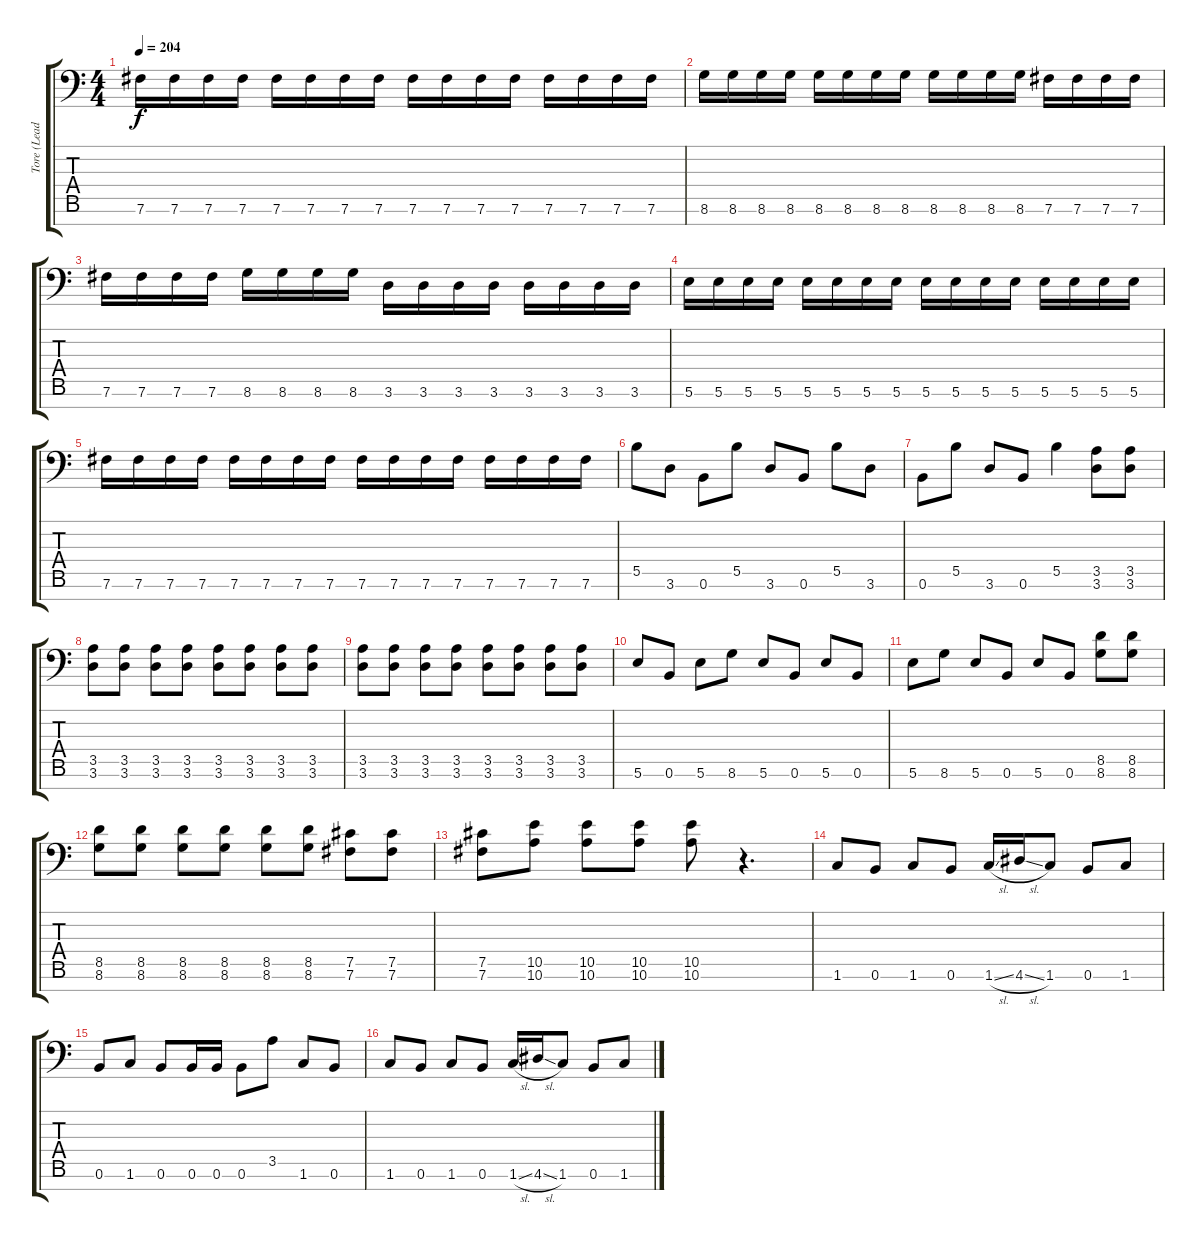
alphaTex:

\track ("Tore (Lead Guitar)" "Tore (Lead") {instrument distortionguitar}
\staff {score tabs}
\tuning (Db4 Ab3 E3 B2 Gb2 B1 Gb1) {hide}
\ts (4 4)
\tempo 204
\clef f4
\ks c
7.6.16{dy f} 7.6.16 7.6.16 7.6.16 7.6.16 7.6.16 7.6.16 7.6.16 7.6.16 7.6.16 7.6.16 7.6.16 7.6.16 7.6.16 7.6.16 7.6.16 |
8.6.16 8.6.16 8.6.16 8.6.16 8.6.16 8.6.16 8.6.16 8.6.16 8.6.16 8.6.16 8.6.16 8.6.16 7.6.16 7.6.16 7.6.16 7.6.16 |
7.6.16 7.6.16 7.6.16 7.6.16 8.6.16 8.6.16 8.6.16 8.6.16 3.6.16 3.6.16 3.6.16 3.6.16 3.6.16 3.6.16 3.6.16 3.6.16 |
5.6.16 5.6.16 5.6.16 5.6.16 5.6.16 5.6.16 5.6.16 5.6.16 5.6.16 5.6.16 5.6.16 5.6.16 5.6.16 5.6.16 5.6.16 5.6.16 |
7.6.16 7.6.16 7.6.16 7.6.16 7.6.16 7.6.16 7.6.16 7.6.16 7.6.16 7.6.16 7.6.16 7.6.16 7.6.16 7.6.16 7.6.16 7.6.16 |
5.5.8 3.6.8 0.6.8 5.5.8 3.6.8 0.6.8 5.5.8 3.6.8 |
0.6.8 5.5.8 3.6.8 0.6.8 5.5.4 (3.5 3.6).8 (3.5 3.6).8 |
(3.5 3.6).8 (3.5 3.6).8 (3.5 3.6).8 (3.5 3.6).8 (3.5 3.6).8 (3.5 3.6).8 (3.5 3.6).8 (3.5 3.6).8 |
(3.5 3.6).8 (3.5 3.6).8 (3.5 3.6).8 (3.5 3.6).8 (3.5 3.6).8 (3.5 3.6).8 (3.5 3.6).8 (3.5 3.6).8 |
5.6.8 0.6.8 5.6.8 8.6.8 5.6.8 0.6.8 5.6.8 0.6.8 |
5.6.8 8.6.8 5.6.8 0.6.8 5.6.8 0.6.8 (8.5 8.6).8 (8.5 8.6).8 |
(8.5 8.6).8 (8.5 8.6).8 (8.5 8.6).8 (8.5 8.6).8 (8.5 8.6).8 (8.5 8.6).8 (7.5 7.6).8 (7.5 7.6).8 |
(7.5 7.6).8 (10.5 10.6).8 (10.5 10.6).8 (10.5 10.6).8 (10.5 10.6).8 r.4{d} |
1.6.8 0.6.8 1.6.8 0.6.8 1.6{sl}.16 4.6{sl}.16 1.6.8 0.6.8 1.6.8 |
0.6.8 1.6.8 0.6.8 0.6.16 0.6.16 0.6.8 3.5.8 1.6.8 0.6.8 |
1.6.8 0.6.8 1.6.8 0.6.8 1.6{sl}.16 4.6{sl}.16 1.6.8 0.6.8 1.6.8
